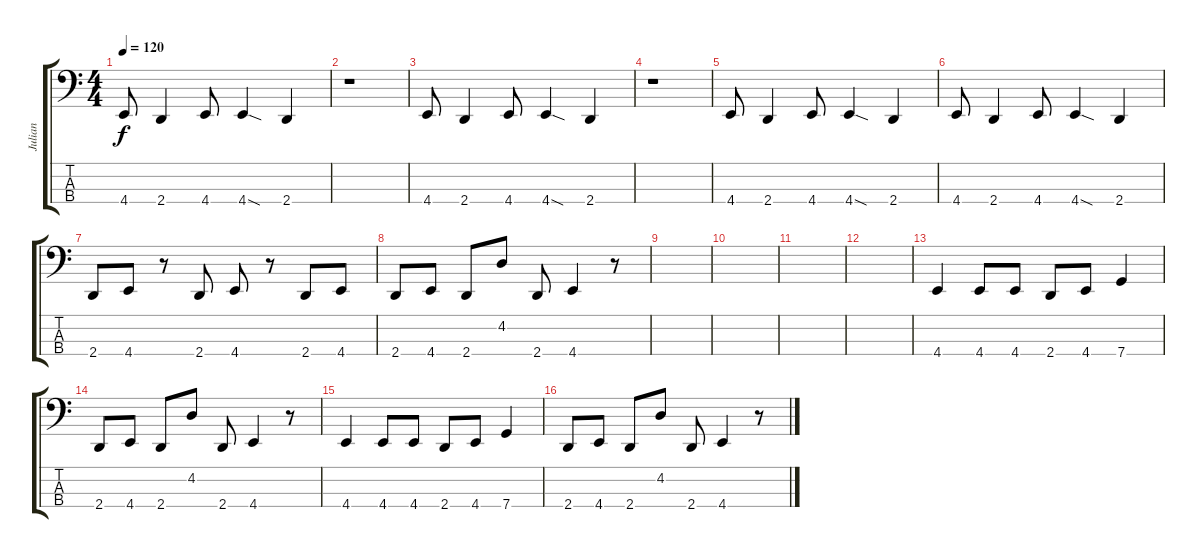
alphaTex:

\track ("Julian" "Julian") {instrument electricbasspick}
\staff {score tabs}
\tuning (Eb2 Bb1 F1 C1) {hide}
\ts (4 4)
\tempo 120
\clef f4
\ks c
4.4.8{dy f} 2.4.4 4.4.8 4.4{sod}.4 2.4.4 |
r.1 |
4.4.8 2.4.4 4.4.8 4.4{sod}.4 2.4.4 |
r.1 |
4.4.8 2.4.4 4.4.8 4.4{sod}.4 2.4.4 |
4.4.8 2.4.4 4.4.8 4.4{sod}.4 2.4.4 |
2.4.8 4.4.8 r.8 2.4.8 4.4.8 r.8 2.4.8 4.4.8 |
2.4.8 4.4.8 2.4.8 4.2.8 2.4.8 4.4.4 r.8 |
|
|
|
|
4.4.4 4.4.8 4.4.8 2.4.8 4.4.8 7.4.4 |
2.4.8 4.4.8 2.4.8 4.2.8 2.4.8 4.4.4 r.8 |
4.4.4 4.4.8 4.4.8 2.4.8 4.4.8 7.4.4 |
2.4.8 4.4.8 2.4.8 4.2.8 2.4.8 4.4.4 r.8
